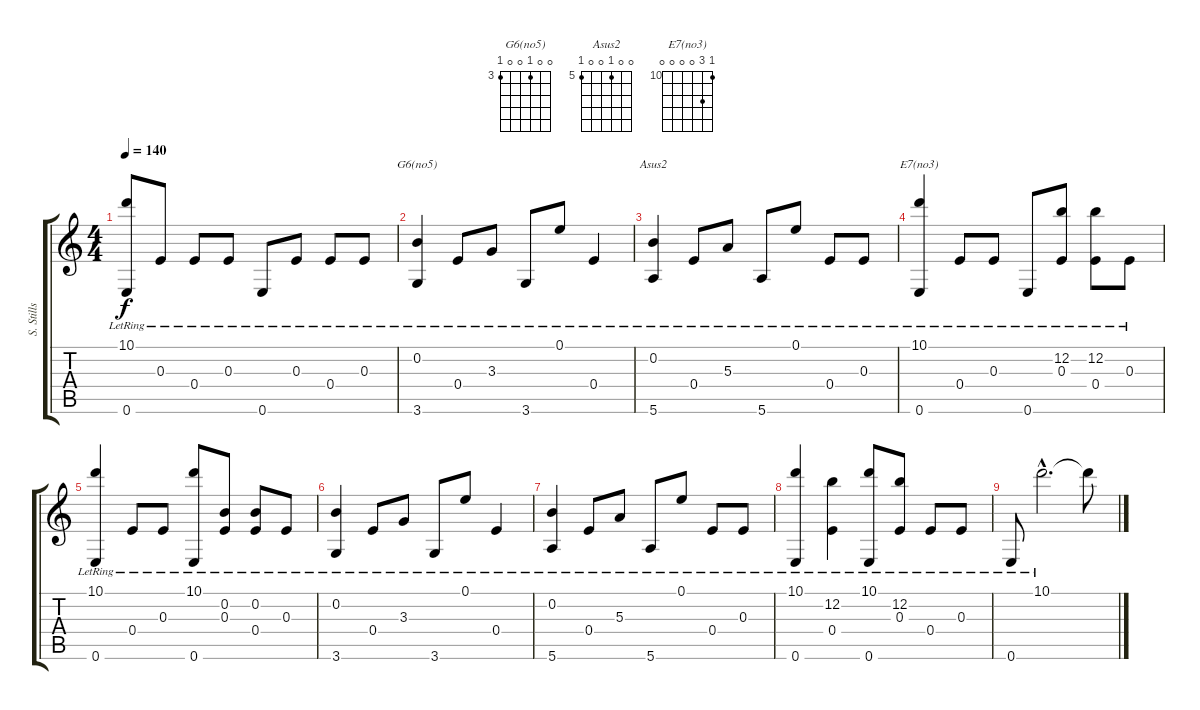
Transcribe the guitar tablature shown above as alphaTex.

\track ("S. Stills" "S. Stills") {instrument acousticguitarsteel}
\staff {score tabs}
\tuning (E4 B3 E3 E3 E2 E2) {hide}
\chord ("G6(no5)" 0 0 3 0 0 3) {firstfret 3}
\chord ("Asus2" 0 0 5 0 0 5) {firstfret 5}
\chord ("E7(no3)" 10 12 0 0 0 0) {firstfret 10}
\ts (4 4)
\tempo 140
\clef g2
\ks c
(10.1{lr} 0.6{lr}).8{dy f} 0.3{lr}.8 0.4{lr}.8 0.3{lr}.8 0.6{lr}.8 0.3{lr}.8 0.4{lr}.8 0.3{lr}.8 |
(0.2{lr} 3.6{lr}).4{ch "G6(no5)"} 0.4{lr}.8 3.3{lr}.8 3.6{lr}.8 0.1{lr}.8 0.4{lr}.4 |
(0.2{lr} 5.6{lr}).4{ch "Asus2"} 0.4{lr}.8 5.3{lr}.8 5.6{lr}.8 0.1{lr}.8 0.4{lr}.8 0.3{lr}.8 |
(10.1{lr} 0.6{lr}).4{ch "E7(no3)"} 0.4{lr}.8 0.3{lr}.8 0.6{lr}.8 (12.2{lr} 0.3{lr}).8 (12.2{lr} 0.4{lr}).8 0.3{lr}.8 |
(10.1{lr} 0.6{lr}).4 0.4{lr}.8 0.3{lr}.8 (10.1{lr} 0.6{lr}).8 (0.2{lr} 0.3{lr}).8 (0.2{lr} 0.4{lr}).8 0.3{lr}.8 |
(0.2{lr} 3.6{lr}).4 0.4{lr}.8 3.3{lr}.8 3.6{lr}.8 0.1{lr}.8 0.4{lr}.4 |
(0.2{lr} 5.6{lr}).4 0.4{lr}.8 5.3{lr}.8 5.6{lr}.8 0.1{lr}.8 0.4{lr}.8 0.3{lr}.8 |
(10.1{lr} 0.6{lr}).4 (12.2{lr} 0.4{lr}).4 (10.1{lr} 0.6{lr}).8 (12.2{lr} 0.3{lr}).8 0.4{lr}.8 0.3{lr}.8 |
0.6{lr}.8 10.1{hac lr}.2{d} 10.1{t}.8
